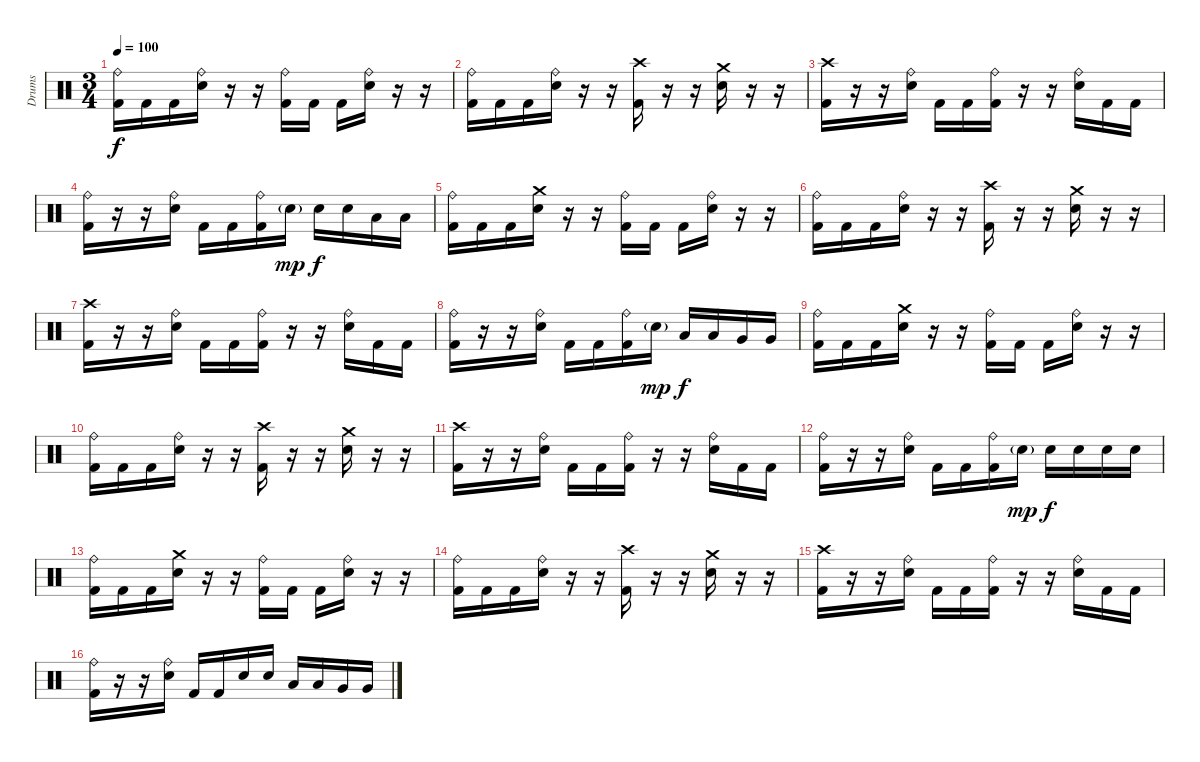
\track ("Drums" "Drums") {instrument percussion}
\staff {score}
\articulation defaults
\ts (3 4)
\tempo 100
\clef neutral
\ks c
("Ride (bell)" "Kick (hit) 2").16{dy f} "Kick (hit) 2".16 "Kick (hit) 2".16 ("Ride (bell)" "Snare (hit) 2").16 r.16 r.16 ("Ride (bell)" "Kick (hit) 2").16 "Kick (hit) 2".16 "Kick (hit) 2".16 ("Ride (bell)" "Snare (hit) 2").16 r.16 r.16 |
("Ride (bell)" "Kick (hit) 2").16 "Kick (hit) 2".16 "Kick (hit) 2".16 ("Ride (bell)" "Snare (hit) 2").16 r.16 r.16 ("Crash high (hit)" "Kick (hit) 2").16 r.16 r.16 ("Crash medium (hit)" "Snare (hit) 2").16 r.16 r.16 |
("Crash high (hit)" "Kick (hit) 2").16 r.16 r.16 ("Ride (bell)" "Snare (hit) 2").16 "Kick (hit) 2".16 "Kick (hit) 2".16 ("Ride (bell)" "Kick (hit) 2").16 r.16 r.16 ("Ride (bell)" "Snare (hit) 2").16 "Kick (hit) 2".16 "Kick (hit) 2".16 |
("Ride (bell)" "Kick (hit) 2").16 r.16 r.16 ("Ride (bell)" "Snare (hit) 2").16 "Kick (hit) 2".16 "Kick (hit) 2".16 ("Ride (bell)" "Kick (hit) 2").16 "Snare (hit) 2"{g}.16{dy mp} "Snare (hit) 2".16{dy f} "Snare (hit) 2".16 "Low Tom (hit)".16 "Low Tom (hit)".16 |
("Ride (bell)" "Kick (hit) 2").16 "Kick (hit) 2".16 "Kick (hit) 2".16 ("Crash medium (hit)" "Snare (hit) 2").16 r.16 r.16 ("Ride (bell)" "Kick (hit) 2").16 "Kick (hit) 2".16 "Kick (hit) 2".16 ("Ride (bell)" "Snare (hit) 2").16 r.16 r.16 |
("Ride (bell)" "Kick (hit) 2").16 "Kick (hit) 2".16 "Kick (hit) 2".16 ("Ride (bell)" "Snare (hit) 2").16 r.16 r.16 ("Crash high (hit)" "Kick (hit) 2").16 r.16 r.16 ("Crash medium (hit)" "Snare (hit) 2").16 r.16 r.16 |
("Crash high (hit)" "Kick (hit) 2").16 r.16 r.16 ("Ride (bell)" "Snare (hit) 2").16 "Kick (hit) 2".16 "Kick (hit) 2".16 ("Ride (bell)" "Kick (hit) 2").16 r.16 r.16 ("Ride (bell)" "Snare (hit) 2").16 "Kick (hit) 2".16 "Kick (hit) 2".16 |
("Ride (bell)" "Kick (hit) 2").16 r.16 r.16 ("Ride (bell)" "Snare (hit) 2").16 "Kick (hit) 2".16 "Kick (hit) 2".16 ("Ride (bell)" "Kick (hit) 2").16 "Snare (hit) 2"{g}.16{dy mp} "Low Tom (hit)".16{dy f} "Low Tom (hit)".16 "Very Low Tom (hit)".16 "Very Low Tom (hit)".16 |
("Ride (bell)" "Kick (hit) 2").16 "Kick (hit) 2".16 "Kick (hit) 2".16 ("Crash medium (hit)" "Snare (hit) 2").16 r.16 r.16 ("Ride (bell)" "Kick (hit) 2").16 "Kick (hit) 2".16 "Kick (hit) 2".16 ("Ride (bell)" "Snare (hit) 2").16 r.16 r.16 |
("Ride (bell)" "Kick (hit) 2").16 "Kick (hit) 2".16 "Kick (hit) 2".16 ("Ride (bell)" "Snare (hit) 2").16 r.16 r.16 ("Crash high (hit)" "Kick (hit) 2").16 r.16 r.16 ("Crash medium (hit)" "Snare (hit) 2").16 r.16 r.16 |
("Crash high (hit)" "Kick (hit) 2").16 r.16 r.16 ("Ride (bell)" "Snare (hit) 2").16 "Kick (hit) 2".16 "Kick (hit) 2".16 ("Ride (bell)" "Kick (hit) 2").16 r.16 r.16 ("Ride (bell)" "Snare (hit) 2").16 "Kick (hit) 2".16 "Kick (hit) 2".16 |
("Ride (bell)" "Kick (hit) 2").16 r.16 r.16 ("Ride (bell)" "Snare (hit) 2").16 "Kick (hit) 2".16 "Kick (hit) 2".16 ("Ride (bell)" "Kick (hit) 2").16 "Snare (hit) 2"{g}.16{dy mp} "Snare (hit) 2".16{dy f} "Snare (hit) 2".16 "Snare (hit) 2".16 "Snare (hit) 2".16 |
("Ride (bell)" "Kick (hit) 2").16 "Kick (hit) 2".16 "Kick (hit) 2".16 ("Crash medium (hit)" "Snare (hit) 2").16 r.16 r.16 ("Ride (bell)" "Kick (hit) 2").16 "Kick (hit) 2".16 "Kick (hit) 2".16 ("Ride (bell)" "Snare (hit) 2").16 r.16 r.16 |
("Ride (bell)" "Kick (hit) 2").16 "Kick (hit) 2".16 "Kick (hit) 2".16 ("Ride (bell)" "Snare (hit) 2").16 r.16 r.16 ("Crash high (hit)" "Kick (hit) 2").16 r.16 r.16 ("Crash medium (hit)" "Snare (hit) 2").16 r.16 r.16 |
("Crash high (hit)" "Kick (hit) 2").16 r.16 r.16 ("Ride (bell)" "Snare (hit) 2").16 "Kick (hit) 2".16 "Kick (hit) 2".16 ("Ride (bell)" "Kick (hit) 2").16 r.16 r.16 ("Ride (bell)" "Snare (hit) 2").16 "Kick (hit) 2".16 "Kick (hit) 2".16 |
("Ride (bell)" "Kick (hit) 2").16 r.16 r.16 ("Ride (bell)" "Snare (hit) 2").16 "Kick (hit) 2".16 "Kick (hit) 2".16 "Snare (hit) 2".16 "Snare (hit) 2".16 "Low Tom (hit)".16 "Low Tom (hit)".16 "Very Low Tom (hit)".16 "Very Low Tom (hit)".16
